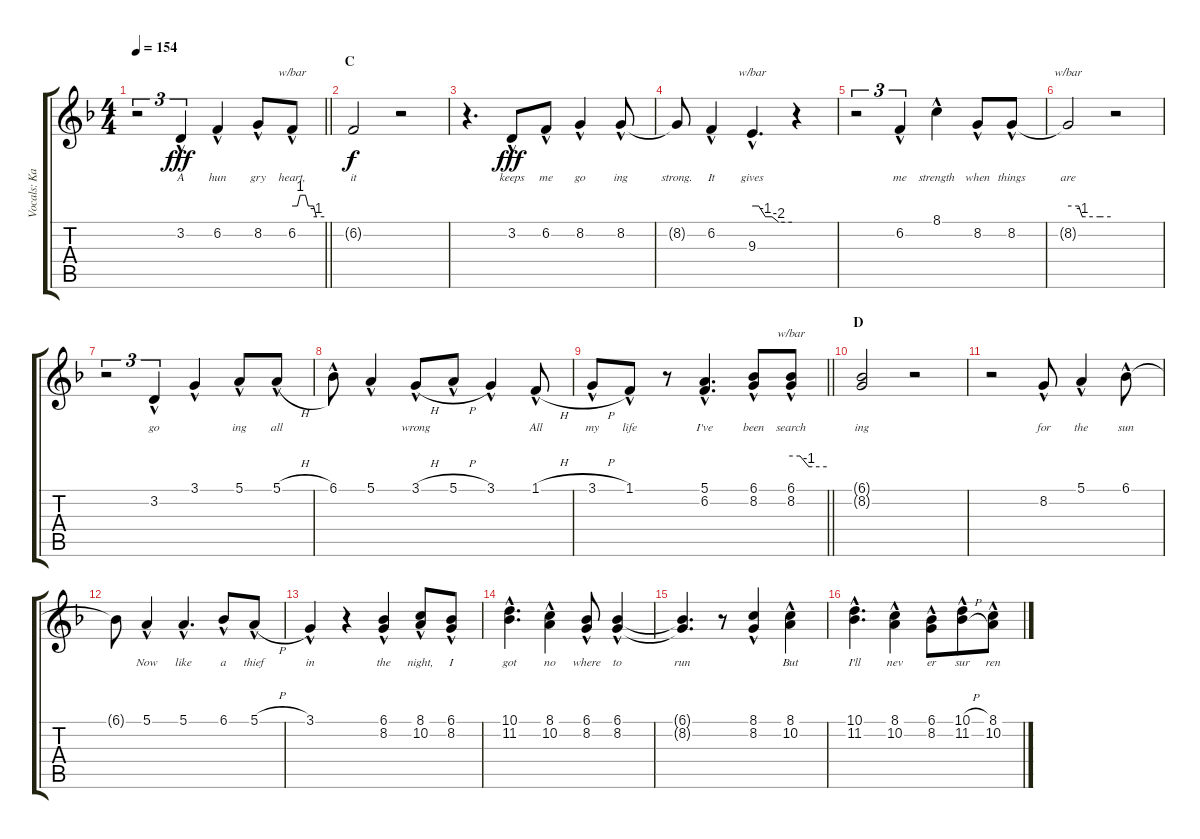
\track ("Vocals: Kal" "Vocals: Ka") {instrument lead2sawtooth}
\staff {score tabs}
\tuning (E4 B3 G3 D3 A2 E2) {hide}
\ts (4 4)
\tempo 154
\clef g2
\barLineRight lightlight
\ks f
r.2{tu (3 2) dy fff} 3.2{hac}.4{tu (3 2) lyrics (0 "A") lyrics (1 "") lyrics (2 "") lyrics (3 "") lyrics (4 "")} 6.2{hac}.4{lyrics (0 "hun") lyrics (1 "") lyrics (2 "") lyrics (3 "") lyrics (4 "")} 8.2{hac}.8{lyrics (0 "gry") lyrics (1 "") lyrics (2 "") lyrics (3 "") lyrics (4 "")} 6.2{hac}.8{tbe (custom default 0 0 10 0 15 4 25 4 30 0 40 0 45 -4 60 -4) lyrics (0 "heart,") lyrics (1 "") lyrics (2 "") lyrics (3 "") lyrics (4 "")} |
\section ("" "C")
6.2{t}.2{lyrics (0 "it") lyrics (1 "") lyrics (2 "") lyrics (3 "") lyrics (4 "") dy f} r.2 |
r.4{d} 3.2{hac}.8{lyrics (0 "keeps") lyrics (1 "") lyrics (2 "") lyrics (3 "") lyrics (4 "") dy fff beam merge} 6.2{hac}.8{lyrics (0 "me") lyrics (1 "") lyrics (2 "") lyrics (3 "") lyrics (4 "")} 8.2{hac}.4{lyrics (0 "go") lyrics (1 "") lyrics (2 "") lyrics (3 "") lyrics (4 "")} 8.2{hac}.8{lyrics (0 "ing") lyrics (1 "") lyrics (2 "") lyrics (3 "") lyrics (4 "")} |
8.2{t}.8{lyrics (0 "strong.") lyrics (1 "") lyrics (2 "") lyrics (3 "") lyrics (4 "")} 6.2{hac}.4{lyrics (0 "It") lyrics (1 "") lyrics (2 "") lyrics (3 "") lyrics (4 "")} 9.3{hac}.4{d tbe (custom default 0 0 10 0 20 -4 30 -4 40 -8 60 -8) lyrics (0 "gives") lyrics (1 "") lyrics (2 "") lyrics (3 "") lyrics (4 "")} r.4 |
r.2{tu (3 2)} 6.2{hac}.4{tu (3 2) lyrics (0 "me") lyrics (1 "") lyrics (2 "") lyrics (3 "") lyrics (4 "")} 8.1{hac}.4{lyrics (0 "strength") lyrics (1 "") lyrics (2 "") lyrics (3 "") lyrics (4 "")} 8.2{hac}.8{lyrics (0 "when") lyrics (1 "") lyrics (2 "") lyrics (3 "") lyrics (4 "")} 8.2{hac}.8{lyrics (0 "things") lyrics (1 "") lyrics (2 "") lyrics (3 "") lyrics (4 "")} |
8.2{t}.2{tbe (custom default 0 0 15 0 20 -4 45 -4 60 -4) lyrics (0 "are") lyrics (1 "") lyrics (2 "") lyrics (3 "") lyrics (4 "")} r.2 |
r.2{tu (3 2)} 3.2{hac}.4{tu (3 2) lyrics (0 "go") lyrics (1 "") lyrics (2 "") lyrics (3 "") lyrics (4 "")} 3.1{hac}.4{lyrics (0 "") lyrics (1 "") lyrics (2 "") lyrics (3 "") lyrics (4 "")} 5.1{hac}.8{lyrics (0 "ing") lyrics (1 "") lyrics (2 "") lyrics (3 "") lyrics (4 "")} 5.1{h hac}.8{lyrics (0 "all") lyrics (1 "") lyrics (2 "") lyrics (3 "") lyrics (4 "")} |
6.1{hac}.8{lyrics (0 "") lyrics (1 "") lyrics (2 "") lyrics (3 "") lyrics (4 "")} 5.1{hac}.4{lyrics (0 "") lyrics (1 "") lyrics (2 "") lyrics (3 "") lyrics (4 "")} 3.1{h hac}.8{lyrics (0 "wrong") lyrics (1 "") lyrics (2 "") lyrics (3 "") lyrics (4 "") beam merge} 5.1{h hac}.8{lyrics (0 "") lyrics (1 "") lyrics (2 "") lyrics (3 "") lyrics (4 "")} 3.1{hac}.4{lyrics (0 "") lyrics (1 "") lyrics (2 "") lyrics (3 "") lyrics (4 "")} 1.1{h hac}.8{lyrics (0 "All") lyrics (1 "") lyrics (2 "") lyrics (3 "") lyrics (4 "")} |
\barLineRight lightlight
3.1{h hac}.8{lyrics (0 "my") lyrics (1 "") lyrics (2 "") lyrics (3 "") lyrics (4 "")} 1.1{hac}.8{lyrics (0 "life") lyrics (1 "") lyrics (2 "") lyrics (3 "") lyrics (4 "")} r.8 (5.1{hac} 6.2{hac}).4{d lyrics (0 "I've") lyrics (1 "") lyrics (2 "") lyrics (3 "") lyrics (4 "")} (6.1{hac} 8.2{hac}).8{lyrics (0 "been") lyrics (1 "") lyrics (2 "") lyrics (3 "") lyrics (4 "")} (6.1{hac} 8.2{hac}).8{tbe (custom default 0 0 15 0 30 -4 60 -4) lyrics (0 "search") lyrics (1 "") lyrics (2 "") lyrics (3 "") lyrics (4 "")} |
\section ("" "D")
(6.1{t} 8.2{t}).2{lyrics (0 "ing") lyrics (1 "") lyrics (2 "") lyrics (3 "") lyrics (4 "")} r.2 |
r.2 8.2{hac}.8{lyrics (0 "for") lyrics (1 "") lyrics (2 "") lyrics (3 "") lyrics (4 "")} 5.1{hac}.4{lyrics (0 "the") lyrics (1 "") lyrics (2 "") lyrics (3 "") lyrics (4 "")} 6.1{hac}.8{lyrics (0 "sun") lyrics (1 "") lyrics (2 "") lyrics (3 "") lyrics (4 "")} |
6.1{t}.8{lyrics (0 "") lyrics (1 "") lyrics (2 "") lyrics (3 "") lyrics (4 "")} 5.1{hac}.4{lyrics (0 "Now") lyrics (1 "") lyrics (2 "") lyrics (3 "") lyrics (4 "")} 5.1{hac}.4{d lyrics (0 "like") lyrics (1 "") lyrics (2 "") lyrics (3 "") lyrics (4 "")} 6.1{hac}.8{lyrics (0 "a") lyrics (1 "") lyrics (2 "") lyrics (3 "") lyrics (4 "")} 5.1{h hac}.8{lyrics (0 "thief") lyrics (1 "") lyrics (2 "") lyrics (3 "") lyrics (4 "")} |
3.1{hac}.4{lyrics (0 "in") lyrics (1 "") lyrics (2 "") lyrics (3 "") lyrics (4 "")} r.4 (6.1{hac} 8.2{hac}).4{lyrics (0 "the") lyrics (1 "") lyrics (2 "") lyrics (3 "") lyrics (4 "")} (8.1{hac} 10.2{hac}).8{lyrics (0 "night,") lyrics (1 "") lyrics (2 "") lyrics (3 "") lyrics (4 "")} (6.1{hac} 8.2{hac}).8{lyrics (0 "I") lyrics (1 "") lyrics (2 "") lyrics (3 "") lyrics (4 "")} |
(10.1{hac} 11.2{hac}).4{d lyrics (0 "got") lyrics (1 "") lyrics (2 "") lyrics (3 "") lyrics (4 "")} (8.1{hac} 10.2{hac}).4{lyrics (0 "no") lyrics (1 "") lyrics (2 "") lyrics (3 "") lyrics (4 "")} (6.1{hac} 8.2{hac}).8{lyrics (0 "where") lyrics (1 "") lyrics (2 "") lyrics (3 "") lyrics (4 "")} (6.1{hac} 8.2{hac}).4{lyrics (0 "to") lyrics (1 "") lyrics (2 "") lyrics (3 "") lyrics (4 "")} |
(6.1{t} 8.2{t}).4{d lyrics (0 "run") lyrics (1 "") lyrics (2 "") lyrics (3 "") lyrics (4 "")} r.8 (8.1{hac} 8.2{hac}).4{lyrics (0 "") lyrics (1 "") lyrics (2 "") lyrics (3 "") lyrics (4 "")} (8.1{hac} 10.2{hac}).4{lyrics (0 "But") lyrics (1 "") lyrics (2 "") lyrics (3 "") lyrics (4 "")} |
(10.1{hac} 11.2{hac}).4{d lyrics (0 "I'll") lyrics (1 "") lyrics (2 "") lyrics (3 "") lyrics (4 "")} (8.1{hac} 10.2{hac}).4{lyrics (0 "nev") lyrics (1 "") lyrics (2 "") lyrics (3 "") lyrics (4 "")} (6.1{hac} 8.2{hac}).8{lyrics (0 "er") lyrics (1 "") lyrics (2 "") lyrics (3 "") lyrics (4 "") beam merge} (10.1{h hac} 11.2{h hac}).8{lyrics (0 "sur") lyrics (1 "") lyrics (2 "") lyrics (3 "") lyrics (4 "")} (8.1{hac} 10.2{hac}).8{lyrics (0 "ren") lyrics (1 "") lyrics (2 "") lyrics (3 "") lyrics (4 "")}
